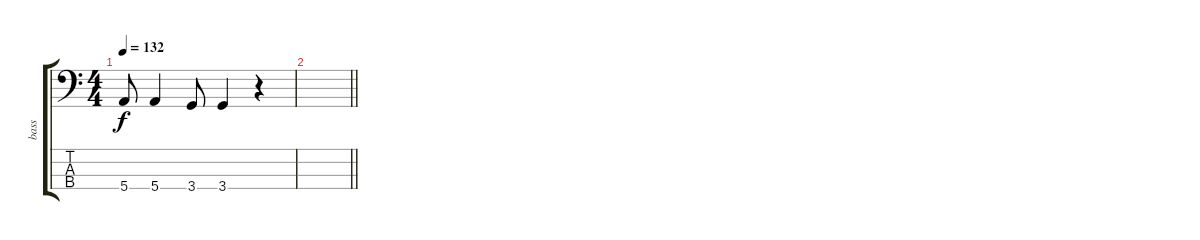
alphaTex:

\track ("bass" "bass") {instrument electricbassfinger}
\staff {score tabs}
\tuning (G2 D2 A1 E1) {hide}
\ts (4 4)
\tempo 132
\clef f4
\ks c
5.4{t}.8{dy f} 5.4.4 3.4.8 3.4.4 r.4 |
\barLineRight lightlight
